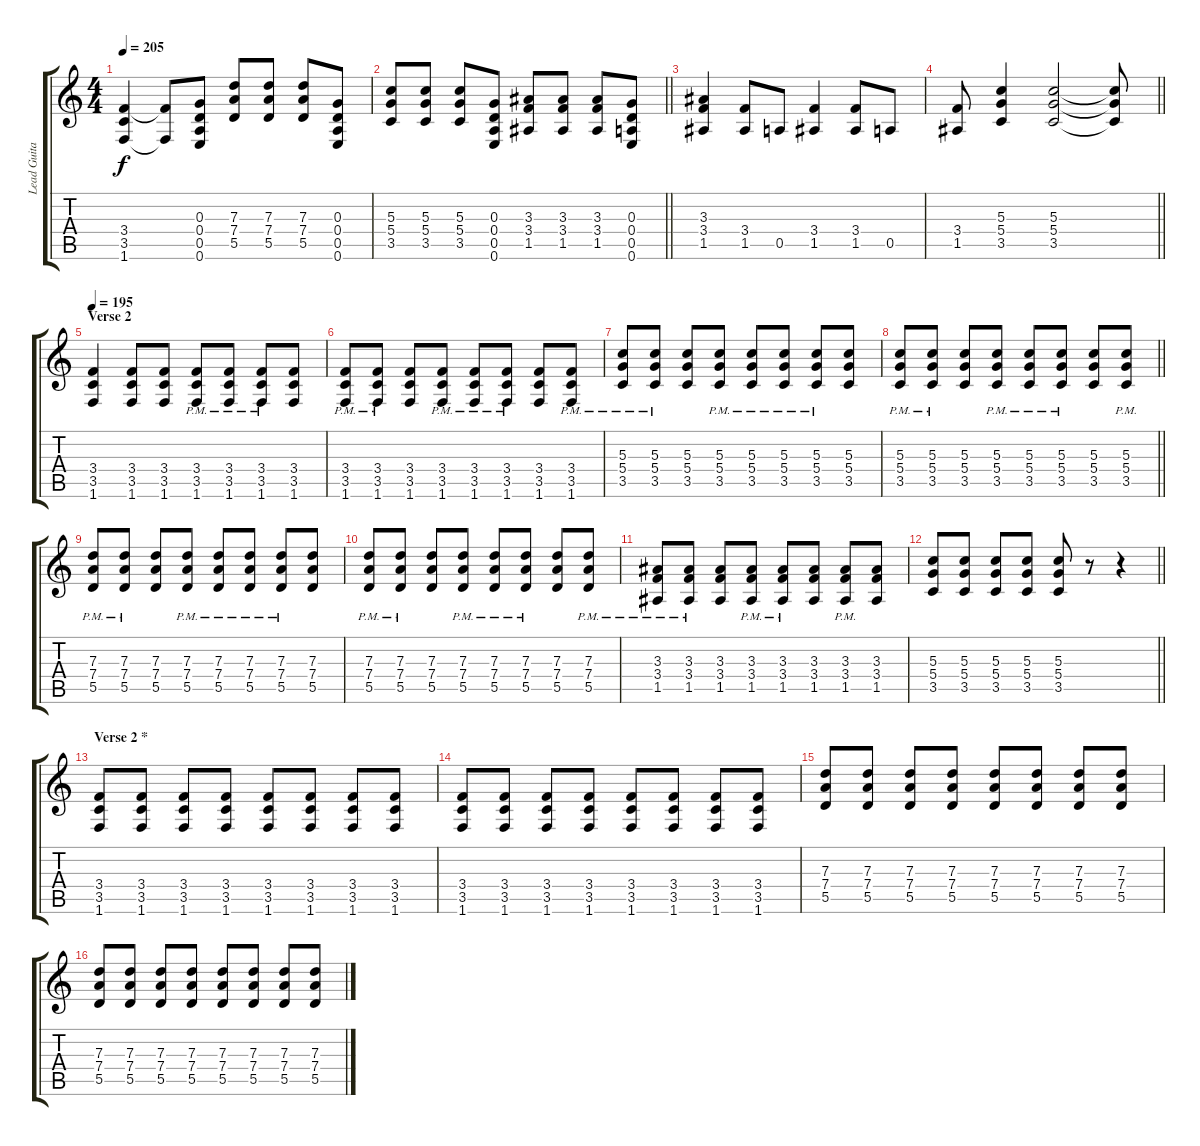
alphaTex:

\track ("Lead Guitar - Boby Cool" "Lead Guita") {instrument overdrivenguitar}
\staff {score tabs}
\tuning (E4 B3 G3 D3 A2 E2) {hide}
\ts (4 4)
\tempo 205
\clef g2
\ks c
(3.4{t} 3.5{t} 1.6{t}).4{dy f} (3.4{t} 1.6{t}).8 (0.3 0.4 0.5 0.6).8 (7.3 7.4 5.5).8 (7.3 7.4 5.5).8 (7.3 7.4 5.5).8 (0.3 0.4 0.5 0.6).8 |
\barLineRight lightlight
(5.3 5.4 3.5).8 (5.3 5.4 3.5).8 (5.3 5.4 3.5).8 (0.3 0.4 0.5 0.6).8 (3.3 3.4 1.5).8 (3.3 3.4 1.5).8 (3.3 3.4 1.5).8 (0.3 0.4 0.5 0.6).8 |
(3.3 3.4 1.5).4 (3.4 1.5).8 0.5.8 (3.4 1.5).4 (3.4 1.5).8 0.5.8 |
\barLineRight lightlight
(3.4 1.5).8 (5.3 5.4 3.5).4 (5.3 5.4 3.5).2 (5.3{t} 5.4{t} 3.5{t}).8 |
\section ("" "Verse 2")
\tempo 195
(3.4 3.5 1.6).4{balance 0} (3.4 3.5 1.6).8 (3.4 3.5 1.6).8 (3.4{pm} 3.5{pm} 1.6{pm}).8 (3.4{pm} 3.5{pm} 1.6{pm}).8 (3.4{pm} 3.5{pm} 1.6{pm}).8 (3.4 3.5 1.6).8 |
(3.4{pm} 3.5{pm} 1.6{pm}).8 (3.4{pm} 3.5{pm} 1.6{pm}).8 (3.4 3.5 1.6).8 (3.4{pm} 3.5{pm} 1.6{pm}).8 (3.4{pm} 3.5{pm} 1.6{pm}).8 (3.4{pm} 3.5{pm} 1.6{pm}).8 (3.4 3.5 1.6).8 (3.4{pm} 3.5{pm} 1.6{pm}).8 |
(5.3{pm} 5.4{pm} 3.5{pm}).8 (5.3{pm} 5.4{pm} 3.5{pm}).8 (5.3 5.4 3.5).8 (5.3{pm} 5.4{pm} 3.5{pm}).8 (5.3{pm} 5.4{pm} 3.5{pm}).8 (5.3{pm} 5.4{pm} 3.5{pm}).8 (5.3{pm} 5.4{pm} 3.5{pm}).8 (5.3 5.4 3.5).8 |
\barLineRight lightlight
(5.3{pm} 5.4{pm} 3.5{pm}).8 (5.3{pm} 5.4{pm} 3.5{pm}).8 (5.3 5.4 3.5).8 (5.3{pm} 5.4{pm} 3.5{pm}).8 (5.3{pm} 5.4{pm} 3.5{pm}).8 (5.3{pm} 5.4{pm} 3.5{pm}).8 (5.3 5.4 3.5).8 (5.3{pm} 5.4{pm} 3.5{pm}).8 |
(7.3{pm} 7.4{pm} 5.5{pm}).8 (7.3{pm} 7.4{pm} 5.5{pm}).8 (7.3 7.4 5.5).8 (7.3{pm} 7.4{pm} 5.5{pm}).8 (7.3{pm} 7.4{pm} 5.5{pm}).8 (7.3{pm} 7.4{pm} 5.5{pm}).8 (7.3{pm} 7.4{pm} 5.5{pm}).8 (7.3 7.4 5.5).8 |
(7.3{pm} 7.4{pm} 5.5{pm}).8 (7.3{pm} 7.4{pm} 5.5{pm}).8 (7.3 7.4 5.5).8 (7.3{pm} 7.4{pm} 5.5{pm}).8 (7.3{pm} 7.4{pm} 5.5{pm}).8 (7.3{pm} 7.4{pm} 5.5{pm}).8 (7.3 7.4 5.5).8 (7.3{pm} 7.4{pm} 5.5{pm}).8 |
(3.3{pm} 3.4{pm} 1.5{pm}).8 (3.3{pm} 3.4{pm} 1.5{pm}).8 (3.3 3.4 1.5).8 (3.3{pm} 3.4{pm} 1.5{pm}).8 (3.3{pm} 3.4{pm} 1.5{pm}).8 (3.3 3.4 1.5).8 (3.3{pm} 3.4{pm} 1.5{pm}).8 (3.3 3.4 1.5).8 |
\barLineRight lightlight
(5.3 5.4 3.5).8{balance 5} (5.3 5.4 3.5).8 (5.3 5.4 3.5).8 (5.3 5.4 3.5).8 (5.3 5.4 3.5).8 r.8 r.4 |
\section ("" "Verse 2 *")
(3.4 3.5 1.6).8 (3.4 3.5 1.6).8 (3.4 3.5 1.6).8 (3.4 3.5 1.6).8 (3.4 3.5 1.6).8 (3.4 3.5 1.6).8 (3.4 3.5 1.6).8 (3.4 3.5 1.6).8 |
(3.4 3.5 1.6).8 (3.4 3.5 1.6).8 (3.4 3.5 1.6).8 (3.4 3.5 1.6).8 (3.4 3.5 1.6).8 (3.4 3.5 1.6).8 (3.4 3.5 1.6).8 (3.4 3.5 1.6).8 |
(7.3 7.4 5.5).8 (7.3 7.4 5.5).8 (7.3 7.4 5.5).8 (7.3 7.4 5.5).8 (7.3 7.4 5.5).8 (7.3 7.4 5.5).8 (7.3 7.4 5.5).8 (7.3 7.4 5.5).8 |
(7.3 7.4 5.5).8 (7.3 7.4 5.5).8 (7.3 7.4 5.5).8 (7.3 7.4 5.5).8 (7.3 7.4 5.5).8 (7.3 7.4 5.5).8 (7.3 7.4 5.5).8 (7.3 7.4 5.5).8
